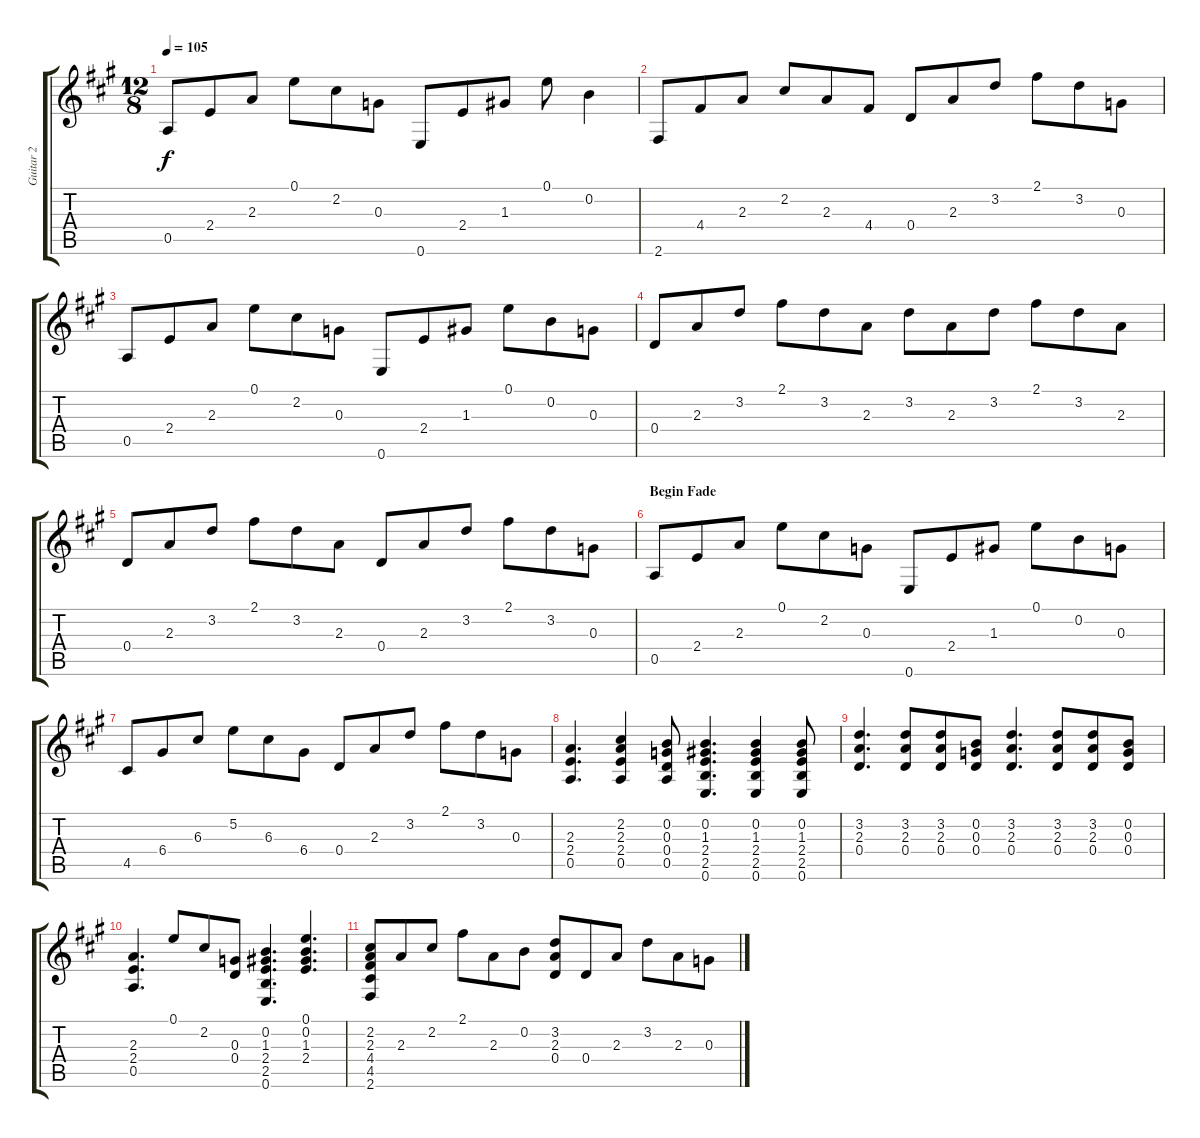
\track ("Guitar 2" "Guitar 2") {instrument distortionguitar}
\staff {score tabs}
\tuning (E4 B3 G3 D3 A2 E2) {hide}
\ts (12 8)
\tempo 105
\clef g2
\ks a
0.5.8{dy f} 2.4.8 2.3.8 0.1.8 2.2.8 0.3.8 0.6.8 2.4.8 1.3.8 0.1.8 0.2.4 |
2.6.8 4.4.8 2.3.8 2.2.8 2.3.8 4.4.8 0.4.8 2.3.8 3.2.8 2.1.8 3.2.8 0.3.8 |
0.5.8 2.4.8 2.3.8 0.1.8 2.2.8 0.3.8 0.6.8 2.4.8 1.3.8 0.1.8 0.2.8 0.3.8 |
0.4.8 2.3.8 3.2.8 2.1.8 3.2.8 2.3.8 3.2.8 2.3.8 3.2.8 2.1.8 3.2.8 2.3.8 |
0.4.8 2.3.8 3.2.8 2.1.8 3.2.8 2.3.8 0.4.8 2.3.8 3.2.8 2.1.8 3.2.8 0.3.8 |
\section ("" "Begin Fade")
0.5.8{volume 9} 2.4.8 2.3.8 0.1.8 2.2.8 0.3.8 0.6.8 2.4.8 1.3.8 0.1.8 0.2.8 0.3.8 |
4.5.8{volume 8} 6.4.8 6.3.8 5.2.8 6.3.8 6.4.8 0.4.8 2.3.8 3.2.8 2.1.8 3.2.8 0.3.8 |
(2.3 2.4 0.5).4{d volume 7} (2.2 2.3 2.4 0.5).4 (0.2 0.3 0.4 0.5).8 (0.2 1.3 2.4 2.5 0.6).4{d} (0.2 1.3 2.4 2.5 0.6).4 (0.2 1.3 2.4 2.5 0.6).8{volume 6} |
(3.2 2.3 0.4).4{d} (3.2 2.3 0.4).8 (3.2 2.3 0.4).8{volume 5} (0.2 0.3 0.4).8 (3.2 2.3 0.4).4{d} (3.2 2.3 0.4).8 (3.2 2.3 0.4).8 (0.2 0.3 0.4).8{volume 4} |
(2.3 2.4 0.5).4{d} 0.1.8 2.2.8 (0.3 0.4).8 (0.2 1.3 2.4 2.5 0.6).4{d volume 3} (0.1 0.2 1.3 2.4).4{d} |
(2.2 2.3 4.4 4.5 2.6).8 2.3.8{volume 2} 2.2.8 2.1.8 2.3.8 0.2.8 (3.2 2.3 0.4).8 0.4.8{volume 1} 2.3.8 3.2.8 2.3.8 0.3.8
